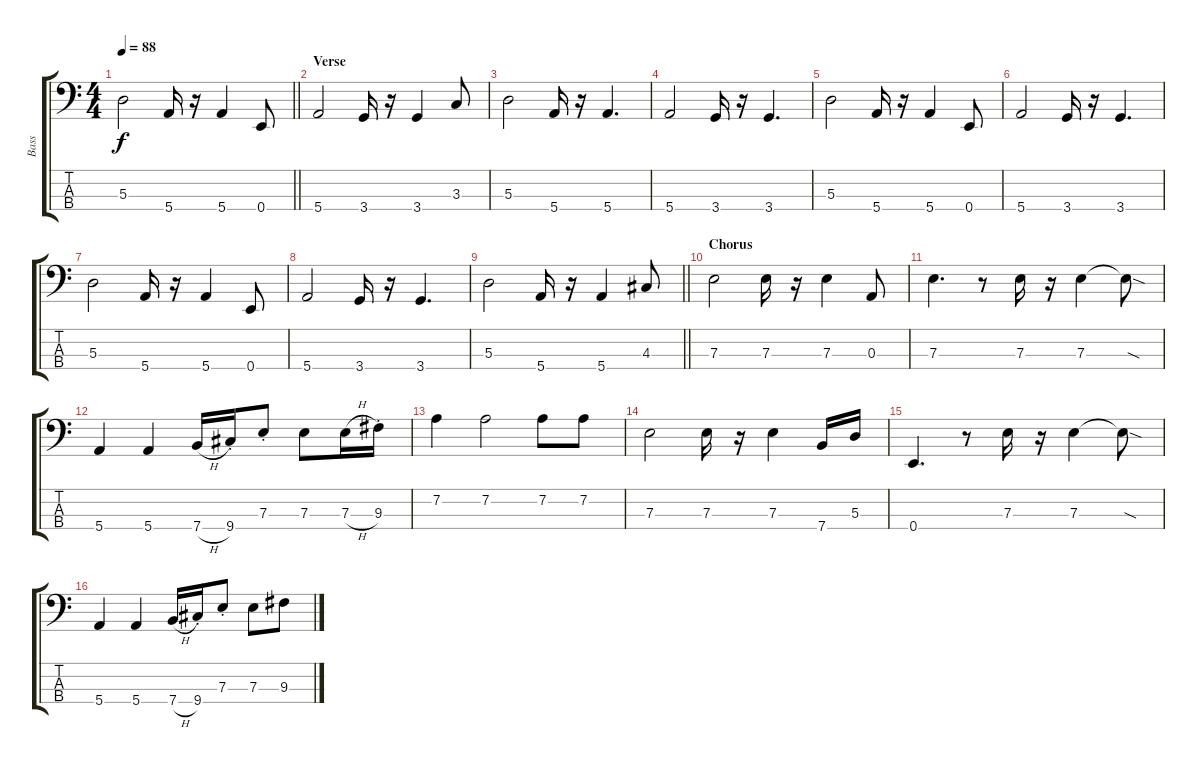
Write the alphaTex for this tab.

\track ("Bass" "Bass") {instrument electricbassfinger}
\staff {score tabs}
\tuning (G2 D2 A1 E1) {hide}
\ts (4 4)
\tempo 88
\clef f4
\barLineRight lightlight
\ks c
5.3.2{dy f} 5.4.16 r.16 5.4.4 0.4.8 |
\section ("" "Verse")
5.4.2 3.4.16 r.16 3.4.4 3.3.8 |
5.3.2 5.4.16 r.16 5.4.4{d} |
5.4.2 3.4.16 r.16 3.4.4{d} |
5.3.2 5.4.16 r.16 5.4.4 0.4.8 |
5.4.2 3.4.16 r.16 3.4.4{d} |
5.3.2 5.4.16 r.16 5.4.4 0.4.8 |
5.4.2 3.4.16 r.16 3.4.4{d} |
\barLineRight lightlight
5.3.2 5.4.16 r.16 5.4.4 4.3.8 |
\section ("" "Chorus")
7.3.2 7.3.16 r.16 7.3.4 0.3.8 |
7.3.4{d} r.8 7.3.16 r.16 7.3.4 7.3{sod t}.8 |
5.4.4 5.4.4 7.4{h}.16 9.4{st}.16 7.3{st}.8 7.3.8 7.3{h}.16 9.3{st}.16 |
7.2.4 7.2.2 7.2.8 7.2.8 |
7.3.2 7.3.16 r.16 7.3.4 7.4.16 5.3.16 |
0.4.4{d} r.8 7.3.16 r.16 7.3.4 7.3{sod t}.8 |
5.4.4 5.4.4 7.4{h}.16 9.4{st}.16 7.3{st}.8 7.3.8 9.3.8
